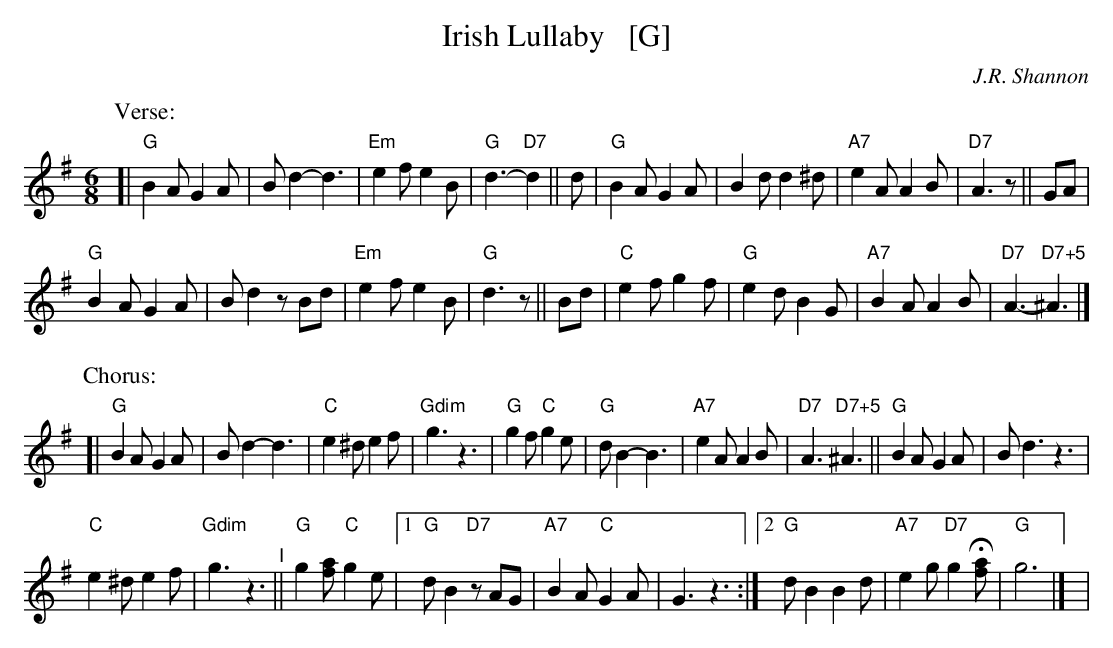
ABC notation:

X:1
T: Irish Lullaby   [G]
C: J.R. Shannon
M: 6/8
L: 1/8
V: 1 clef=treble
K: G
P: Verse:
[|\
"G"B2A G2A | Bd2- d3 | "Em"e2f e2B | "G"d3- "D7"d2 || d |\
"G"B2A G2A | B2d d2^d | "A7"e2A A2B | "D7"A3 z || GA |
"G"B2A G2A | Bd2 zBd | "Em"e2f e2B | "G"d3 z || Bd |\
"C"e2f g2f | "G"e2d B2G | "A7"B2A A2B | "D7"A3- "D7+5"^A3 |]
P: Chorus:
[|\
"G"B2A G2A | Bd2- d3 | "C"e2^d e2f | "Gdim"g3 z3 |\
"G"g2f "C"g2e | "G"dB2- B3 | "A7"e2A A2B | "D7"A3 "D7+5"^A3 ||\
"G"B2A G2A | Bd3 z3 |
"C"e2^d e2f | "Gdim"g3 z3 "^I"||\
"G"g2[af] "C"g2e |1 "G"dB2 "D7"zAG | "A7"B2A "C"G2A |\
G3 z3 :|2 "G"dB2 B2d | "A7"e2g "D7"g2H[af] | "G"g6 |] |
